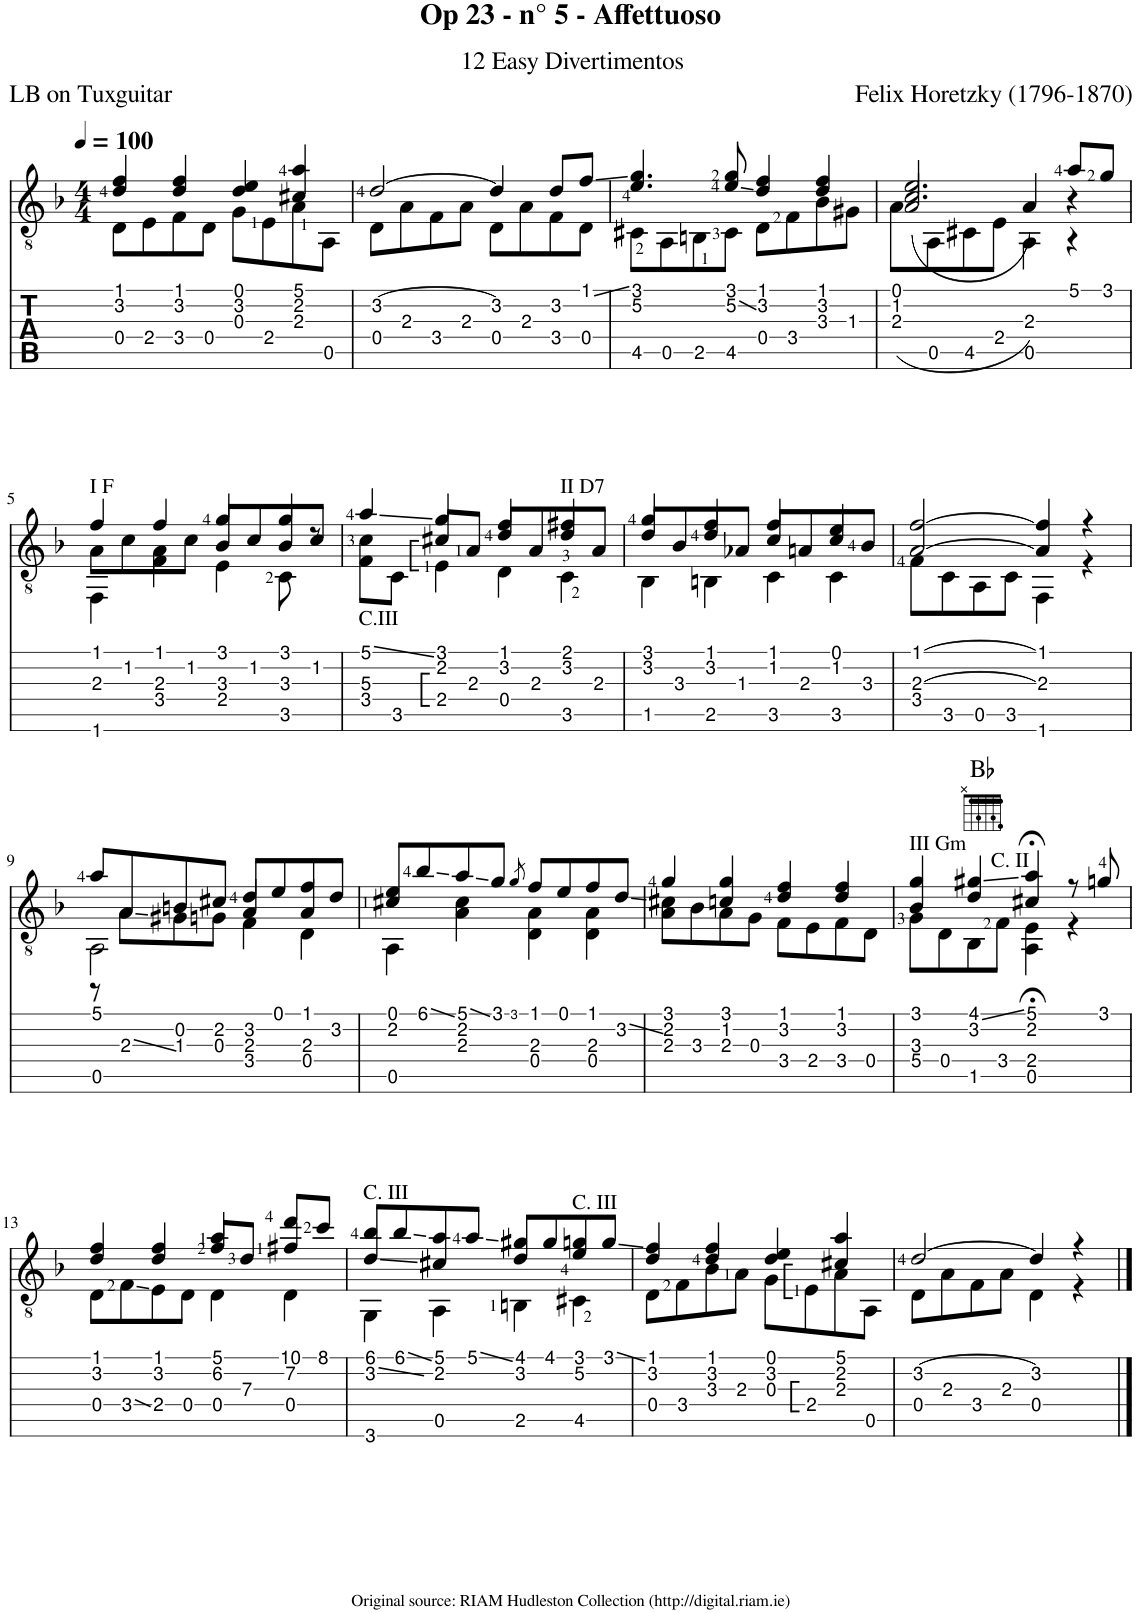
**kern	**kern	**harte
*part1	*part1	*part1
*staff2	*staff1	*
*I"Guitar	*	*
*I'Guit.	*	*
*stria6	*	*
*	*clefGv2	*
*k[b-]	*k[b-]	*
*M4/4	*M4/4	*
*MM100	*MM100	*
=1	=1	=1
*^	*^	*
4d 4f	8DL	4d/ 4f/	8D\L	.
.	8EJ	.	8E\	.
4d 4f	8FL	4d/ 4f/	8F\	.
.	8DJ	.	8D\J	.
4d 4e	8GL	4d/ 4e/	8G\L	.
.	8EJ	.	8E\	.
4c# 4a	8AL	4c#X/ 4a/	8A\	.
.	8AAJ	.	8AA\J	.
=2	=2	=2	=2	=2
[2d	8DL	[2d/	8D\L	.
.	8AJ	.	8A\	.
.	8FL	.	8F\	.
.	8AJ	.	8A\J	.
4d]	8DL	4d/]	8D\L	.
.	8AJ	.	8A\	.
8dL	8FL	8d/L	8F\	.
8fJ	8DJ	8f/J	8D\J	.
=3	=3	=3	=3	=3
4.e 4.g	8C#L	4.e/ 4.g/	8C#X\L	.
.	8AAJ	.	8AA\	.
.	8BBL	.	8BBn\	.
8e 8g	8C#J	8e/ 8g/	8C#\J	.
4d 4f	8DL	4d/ 4f/	8D\L	.
.	8FJ	.	8F\	.
4d 4f	8B-L	4d/ 4f/	8B-\	.
.	8G#J	.	8G#X\J	.
=4	=4	=4	=4	=4
*	*^	*	*^	*
2.c 2.e	8AL	2A	2.c/ 2.e/	8A\L	(2A/	.
.	8AAJ	.	.	8AA\	.	.
.	8C#L	.	.	8C#X\	.	.
.	8EJ	.	.	8E\J	.	.
.	4AA	4A	.	4AA\	4A/)	.
8aL	4r	4r	8a/L	4r	4r	.
8gJ	.	.	8g/J	.	.	.
!!LO:LB:g=z	!!	!!
=5	=5	=5	=5	=5	=5	=5
!	!	!	!LO:TX:a:t=I F	!	!	!
4f	4FF	8AL	4f/	4FF\	8A\L	.
.	.	8cJ	.	.	8c\	.
4f	4F	8AL	4f/	4F\	8A\	.
.	.	8cJ	.	.	8c\J	.
4g	4E	8B-L	4g/	4E\	8B-/L	.
.	.	8cJ	.	.	8c/	.
4g	8C	8B-L	4g/	8C\	8B-/	.
.	8r	8cJ	.	8r	8c/J	.
=6	=6	=6	=6	=6	=6	=6
!LO:TX:a:t=C.III	!	!	!	!	!	!
4a	8F\ 8c\L	4ryy	4a/	8F\ 8c\L	4ryy	.
.	8CJ	.	.	8C\J	.	.
4g	4E::	8c#L	4g/	4E::\	8c#X/L	.
.	.	8AJ	.	.	8A/J	.
4f	4D	8dL	4f/	4D\	8d/L	.
.	.	8AJ	.	.	8A/	.
!	!	!	!LO:TX:a:t=II D7	!	!	!
4f#	4C	8dL	4f#X/	4C\	8d/	.
.	.	8AJ	.	.	8A/J	.
=7	=7	=7	=7	=7	=7	=7
4g	4BB-	8dL	4g/	4BB-\	8d/L	.
.	.	8B-J	.	.	8B-/	.
4f	4BB	8dL	4f/	4BBn\	8d/	.
.	.	8A-J	.	.	8A-X/J	.
4f	4C	8cL	4f/	4C\	8c/L	.
.	.	8AJ	.	.	8An/	.
4e	4C	8cL	4e/	4C\	8c/	.
.	.	8B-J	.	.	8B-/J	.
*	*v	*v	*	*	*	*
*	*	*	*v	*v	*
=8	=8	=8	=8	=8
[2A [2f	8FL	[2A/ [2f/	8F\L	.
.	8CJ	.	8C\	.
.	8AAL	.	8AA\	.
.	8CJ	.	8C\J	.
4A] 4f]	4FF	4A/] 4f/]	4FF\	.
4r	4r	4r	4r	.
!!LO:LB:g=z
=9	=9	=9	=9	=9
*	*^	*	*^	*
8aL	2AA	8r	8a/L	2AA\	8r	.
8AJ	.	8A	8A/	.	8A\L	.
8BL	.	8G#L	8Bn/	.	8G#X\	.
8c#J	.	8GJ	8c#X/J	.	8Gn\J	.
8dL	4F	4A	8d/L	4F\	4A/	.
8eJ	.	.	8e/	.	.	.
8fL	4D	4A	8f/	4D\	4A/	.
8dJ	.	.	8d/J	.	.	.
*	*v	*v	*	*	*	*
*	*	*	*v	*v	*
=10	=10	=10	=10	=10
8c#\ 8e\L	4AA	8c#X/ 8e/L	4AA\	.
8b-J	.	8b-/	.	.
8aL	4A 4c#	8a/	4A\ 4c#\	.
8gJ	.	8g/J	.	.
qg	.	8qg/	.	.
8fL	4D 4A	8f/L	4D\ 4A\	.
8eJ	.	8e/	.	.
8fL	4D 4A	8f/	4D\ 4A\	.
8dJ	.	8d/J	.	.
=11	=11	=11	=11	=11
4g	8A\ 8c#\L	4g/	8A\ 8c#X\L	.
.	8B-J	.	8B-\	.
4c 4g	8AL	4cn/ 4g/	8A\	.
.	8GJ	.	8G\J	.
4d 4f	8FL	4d/ 4f/	8F\L	.
.	8EJ	.	8E\	.
4d 4f	8FL	4d/ 4f/	8F\	.
.	8DJ	.	8D\J	.
=12	=12	=12	=12	=12
!	!	!LO:TX:a:t=III Gm	!	!
4B- 4g	8GL	4B-/ 4g/	8G\L	.
.	8DJ	.	8D\	.
4d 4g#	8BB-L	4d/ 4g#X/	8BB-\	Bb:maj
.	8FJ	.	8F\J	.
!	!	!LO:TX:a:t=C. II	!	!
4c#;< 4a;<	4AA 4E	4c#X/;< 4a/;<	4AA\ 4E\	.
8r	4r	8r	4r	.
8g	.	8gn/	.	.
!!LO:LB:g=z
=13	=13	=13	=13	=13
*	*^	*	*^	*
4d 4f	8DL	2ryy	4d/ 4f/	8D\L	2ryy	.
.	8FJ	.	.	8F\	.	.
4d 4f	8EL	.	4d/ 4f/	8E\	.	.
.	8DJ	.	.	8D\J	.	.
4a	4D	8fL	4a/	4D\	8f/L	.
.	.	8dJ	.	.	8d/J	.
8ddL	4D	4f#	8dd/L	4D\	4f#X/	.
8ccJ	.	.	8cc/J	.	.	.
*	*v	*v	*	*	*	*
*	*	*	*v	*v	*
=14	=14	=14	=14	=14
!	!	!LO:TX:a:t=C. III	!	!
8d\ 8b-\L	4GG	8d/ 8b-/L	4GG\	.
8b-J	.	8b-/	.	.
8c#\ 8a\L	4AA	8c#X/ 8a/	4AA\	.
8aJ	.	8a/J	.	.
8d\ 8g#\L	4BB	8d/ 8g#X/L	4BBn\	.
8g#J	.	8g#/	.	.
!	!	!LO:TX:a:t=C. III	!	!
8e\ 8g\L	4C#	8e/ 8gn/	4C#X\	.
8gJ	.	8g/J	.	.
=15	=15	=15	=15	=15
4d 4f	8DL	4d/ 4f/	8D\L	.
.	8FJ	.	8F\	.
4d 4f	8B-L	4d/ 4f/	8B-\	.
.	8AJ	.	8A\J	.
4d 4e	8GL	4d/ 4e/	8G\L	.
.	8E::J	.	8E::\	.
4c# 4a	8AL	4c#X/ 4a/	8A\	.
.	8AAJ	.	8AA\J	.
=16	=16	=16	=16	=16
[2d	8DL	[2d/	8D\L	.
.	8AJ	.	8A\	.
.	8FL	.	8F\	.
.	8AJ	.	8A\J	.
4d]	4D	4d/]	4D\	.
4r	4r	4r	4r	.
*v	*v	*	*	*
*	*v	*v	*
==	==	==
*-	*-	*-
